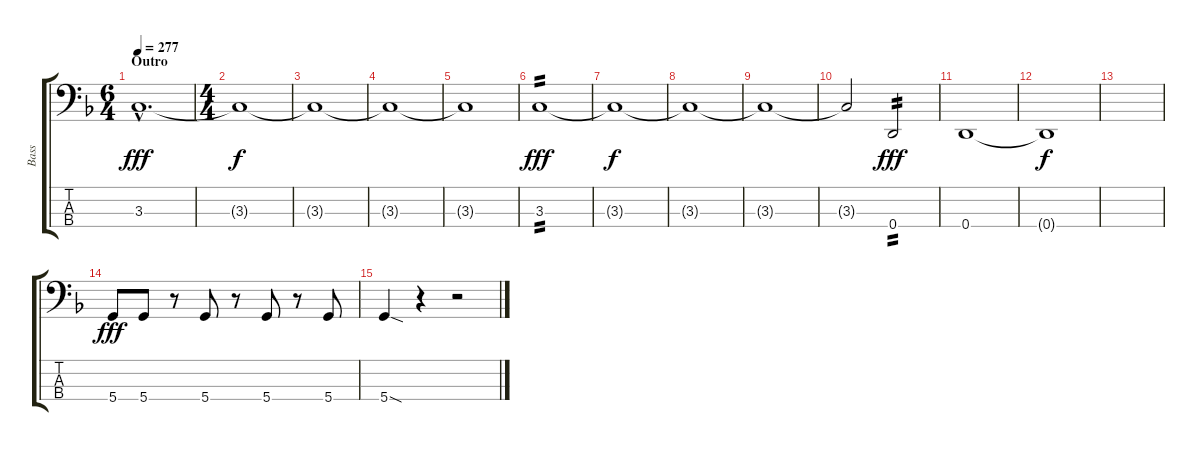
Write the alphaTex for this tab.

\track ("Bass" "Bass") {instrument electricbassfinger}
\staff {score tabs}
\tuning (G2 D2 A1 D1) {hide}
\ts (6 4)
\section ("" "Outro")
\tempo 277
\clef f4
\ks f
3.3{hac}.1{d dy fff} |
\ts (4 4)
3.3{t}.1{dy f} |
3.3{t}.1 |
3.3{t}.1 |
3.3{t}.1 |
3.3.1{tp 2 dy fff} |
3.3{t}.1{dy f} |
3.3{t}.1 |
3.3{t}.1 |
3.3{t}.2 0.4.2{tp 2 dy fff} |
0.4.1 |
0.4{t}.1{dy f} |
|
5.4.8{dy fff} 5.4.8 r.8 5.4.8 r.8 5.4.8 r.8 5.4.8 |
5.4{sod}.4 r.4 r.2
